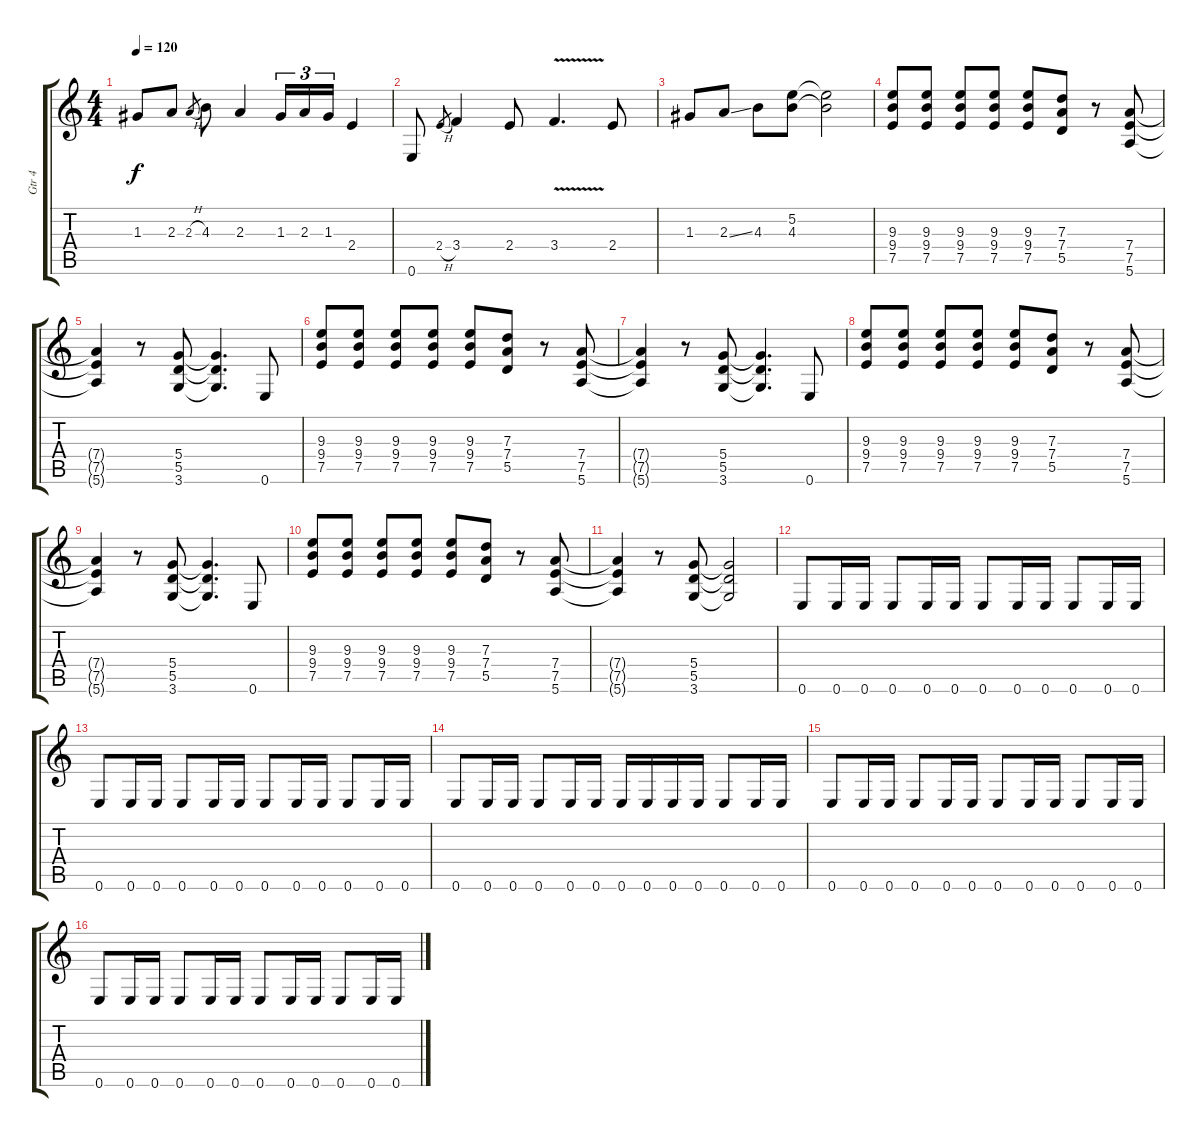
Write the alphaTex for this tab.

\track ("Gtr 4" "Gtr 4") {instrument distortionguitar}
\staff {score tabs}
\tuning (E4 B3 G3 D3 A2 E2) {hide}
\ts (4 4)
\tempo 120
\clef g2
\ks c
1.3.8{dy f} 2.3.8 2.3{h}.8{gr} 4.3.8 2.3.4 1.3.16{tu (3 2)} 2.3.16{tu (3 2)} 1.3.16{tu (3 2)} 2.4.4 |
0.6.8 2.4{h}.8{gr} 3.4.4 2.4.8 3.4{v}.4{d} 2.4.8 |
1.3.8 2.3{ss}.8 4.3.8 (5.2 4.3).8 (5.2{t} 4.3{t}).2 |
(9.3 9.4 7.5).8 (9.3 9.4 7.5).8 (9.3 9.4 7.5).8 (9.3 9.4 7.5).8 (9.3 9.4 7.5).8 (7.3 7.4 5.5).8 r.8 (7.4 7.5 5.6).8 |
(7.4{t} 7.5{t} 5.6{t}).4 r.8 (5.4 5.5 3.6).8 (5.4{t} 5.5{t} 3.6{t}).4{d} 0.6.8 |
(9.3 9.4 7.5).8 (9.3 9.4 7.5).8 (9.3 9.4 7.5).8 (9.3 9.4 7.5).8 (9.3 9.4 7.5).8 (7.3 7.4 5.5).8 r.8 (7.4 7.5 5.6).8 |
(7.4{t} 7.5{t} 5.6{t}).4 r.8 (5.4 5.5 3.6).8 (5.4{t} 5.5{t} 3.6{t}).4{d} 0.6.8 |
(9.3 9.4 7.5).8 (9.3 9.4 7.5).8 (9.3 9.4 7.5).8 (9.3 9.4 7.5).8 (9.3 9.4 7.5).8 (7.3 7.4 5.5).8 r.8 (7.4 7.5 5.6).8 |
(7.4{t} 7.5{t} 5.6{t}).4 r.8 (5.4 5.5 3.6).8 (5.4{t} 5.5{t} 3.6{t}).4{d} 0.6.8 |
(9.3 9.4 7.5).8 (9.3 9.4 7.5).8 (9.3 9.4 7.5).8 (9.3 9.4 7.5).8 (9.3 9.4 7.5).8 (7.3 7.4 5.5).8 r.8 (7.4 7.5 5.6).8 |
(7.4{t} 7.5{t} 5.6{t}).4 r.8 (5.4 5.5 3.6).8 (5.4{t} 5.5{t} 3.6{t}).2 |
0.6.8 0.6.16 0.6.16 0.6.8 0.6.16 0.6.16 0.6.8 0.6.16 0.6.16 0.6.8 0.6.16 0.6.16 |
0.6.8 0.6.16 0.6.16 0.6.8 0.6.16 0.6.16 0.6.8 0.6.16 0.6.16 0.6.8 0.6.16 0.6.16 |
0.6.8 0.6.16 0.6.16 0.6.8 0.6.16 0.6.16 0.6.16 0.6.16 0.6.16 0.6.16 0.6.8 0.6.16 0.6.16 |
0.6.8 0.6.16 0.6.16 0.6.8 0.6.16 0.6.16 0.6.8 0.6.16 0.6.16 0.6.8 0.6.16 0.6.16 |
0.6.8 0.6.16 0.6.16 0.6.8 0.6.16 0.6.16 0.6.8 0.6.16 0.6.16 0.6.8 0.6.16 0.6.16
